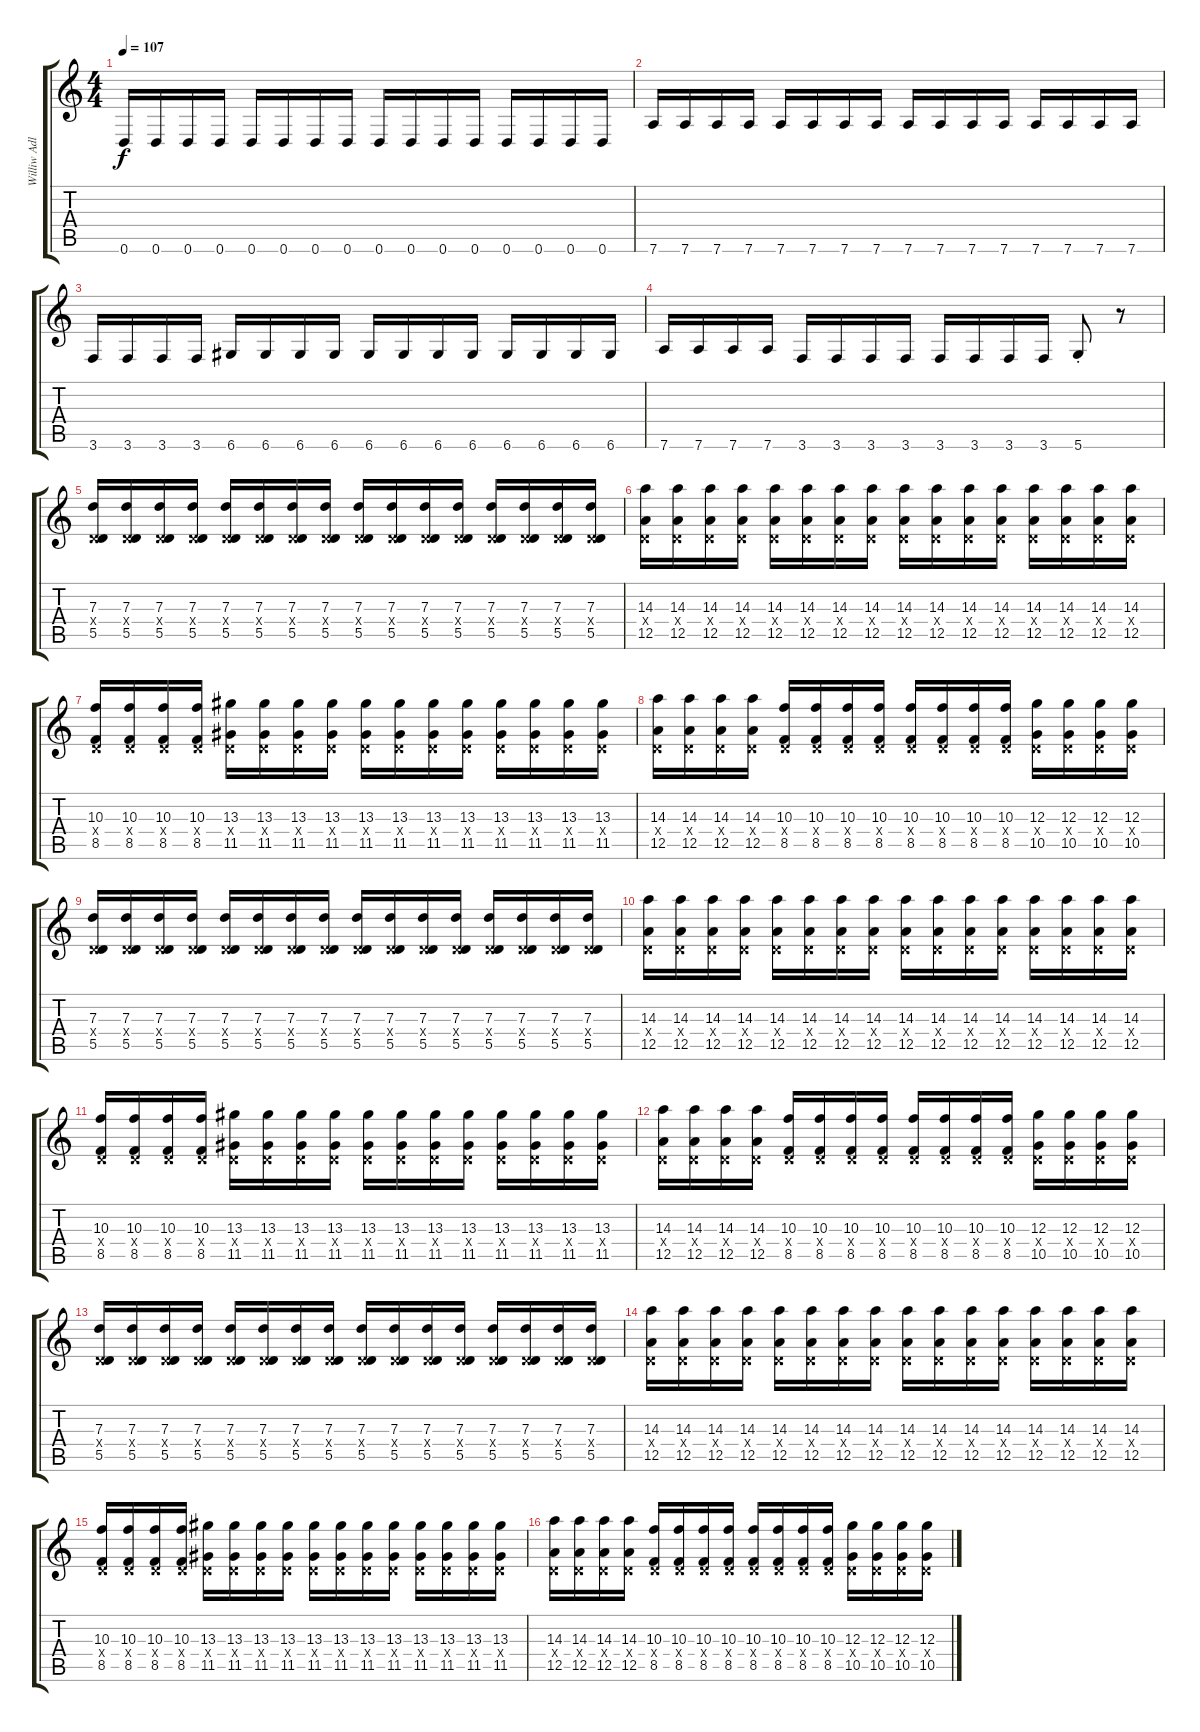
\track ("Williw Adler" "Williw Adl") {instrument distortionguitar}
\staff {score tabs}
\tuning (E4 B3 G3 D3 A2 D2) {hide}
\ts (4 4)
\tempo 107
\clef g2
\ks c
0.6.16{dy f} 0.6.16 0.6.16 0.6.16 0.6.16 0.6.16 0.6.16 0.6.16 0.6.16 0.6.16 0.6.16 0.6.16 0.6.16 0.6.16 0.6.16 0.6.16 |
7.6.16 7.6.16 7.6.16 7.6.16 7.6.16 7.6.16 7.6.16 7.6.16 7.6.16 7.6.16 7.6.16 7.6.16 7.6.16 7.6.16 7.6.16 7.6.16 |
3.6.16 3.6.16 3.6.16 3.6.16 6.6.16 6.6.16 6.6.16 6.6.16 6.6.16 6.6.16 6.6.16 6.6.16 6.6.16 6.6.16 6.6.16 6.6.16 |
7.6.16 7.6.16 7.6.16 7.6.16 3.6.16 3.6.16 3.6.16 3.6.16 3.6.16 3.6.16 3.6.16 3.6.16 5.6{st}.8 r.8 |
(7.3 0.4{x} 5.5).16 (7.3 0.4{x} 5.5).16 (7.3 0.4{x} 5.5).16 (7.3 0.4{x} 5.5).16 (7.3 0.4{x} 5.5).16 (7.3 0.4{x} 5.5).16 (7.3 0.4{x} 5.5).16 (7.3 0.4{x} 5.5).16 (7.3 0.4{x} 5.5).16 (7.3 0.4{x} 5.5).16 (7.3 0.4{x} 5.5).16 (7.3 0.4{x} 5.5).16 (7.3 0.4{x} 5.5).16 (7.3 0.4{x} 5.5).16 (7.3 0.4{x} 5.5).16 (7.3 0.4{x} 5.5).16 |
(14.3 0.4{x} 12.5).16 (14.3 0.4{x} 12.5).16 (14.3 0.4{x} 12.5).16 (14.3 0.4{x} 12.5).16 (14.3 0.4{x} 12.5).16 (14.3 0.4{x} 12.5).16 (14.3 0.4{x} 12.5).16 (14.3 0.4{x} 12.5).16 (14.3 0.4{x} 12.5).16 (14.3 0.4{x} 12.5).16 (14.3 0.4{x} 12.5).16 (14.3 0.4{x} 12.5).16 (14.3 0.4{x} 12.5).16 (14.3 0.4{x} 12.5).16 (14.3 0.4{x} 12.5).16 (14.3 0.4{x} 12.5).16 |
(10.3 0.4{x} 8.5).16 (10.3 0.4{x} 8.5).16 (10.3 0.4{x} 8.5).16 (10.3 0.4{x} 8.5).16 (13.3 0.4{x} 11.5).16 (13.3 0.4{x} 11.5).16 (13.3 0.4{x} 11.5).16 (13.3 0.4{x} 11.5).16 (13.3 0.4{x} 11.5).16 (13.3 0.4{x} 11.5).16 (13.3 0.4{x} 11.5).16 (13.3 0.4{x} 11.5).16 (13.3 0.4{x} 11.5).16 (13.3 0.4{x} 11.5).16 (13.3 0.4{x} 11.5).16 (13.3 0.4{x} 11.5).16 |
(14.3 0.4{x} 12.5).16 (14.3 0.4{x} 12.5).16 (14.3 0.4{x} 12.5).16 (14.3 0.4{x} 12.5).16 (10.3 0.4{x} 8.5).16 (10.3 0.4{x} 8.5).16 (10.3 0.4{x} 8.5).16 (10.3 0.4{x} 8.5).16 (10.3 0.4{x} 8.5).16 (10.3 0.4{x} 8.5).16 (10.3 0.4{x} 8.5).16 (10.3 0.4{x} 8.5).16 (12.3 0.4{x} 10.5).16 (12.3 0.4{x} 10.5).16 (12.3 0.4{x} 10.5).16 (12.3 0.4{x} 10.5).16 |
(7.3 0.4{x} 5.5).16 (7.3 0.4{x} 5.5).16 (7.3 0.4{x} 5.5).16 (7.3 0.4{x} 5.5).16 (7.3 0.4{x} 5.5).16 (7.3 0.4{x} 5.5).16 (7.3 0.4{x} 5.5).16 (7.3 0.4{x} 5.5).16 (7.3 0.4{x} 5.5).16 (7.3 0.4{x} 5.5).16 (7.3 0.4{x} 5.5).16 (7.3 0.4{x} 5.5).16 (7.3 0.4{x} 5.5).16 (7.3 0.4{x} 5.5).16 (7.3 0.4{x} 5.5).16 (7.3 0.4{x} 5.5).16 |
(14.3 0.4{x} 12.5).16 (14.3 0.4{x} 12.5).16 (14.3 0.4{x} 12.5).16 (14.3 0.4{x} 12.5).16 (14.3 0.4{x} 12.5).16 (14.3 0.4{x} 12.5).16 (14.3 0.4{x} 12.5).16 (14.3 0.4{x} 12.5).16 (14.3 0.4{x} 12.5).16 (14.3 0.4{x} 12.5).16 (14.3 0.4{x} 12.5).16 (14.3 0.4{x} 12.5).16 (14.3 0.4{x} 12.5).16 (14.3 0.4{x} 12.5).16 (14.3 0.4{x} 12.5).16 (14.3 0.4{x} 12.5).16 |
(10.3 0.4{x} 8.5).16 (10.3 0.4{x} 8.5).16 (10.3 0.4{x} 8.5).16 (10.3 0.4{x} 8.5).16 (13.3 0.4{x} 11.5).16 (13.3 0.4{x} 11.5).16 (13.3 0.4{x} 11.5).16 (13.3 0.4{x} 11.5).16 (13.3 0.4{x} 11.5).16 (13.3 0.4{x} 11.5).16 (13.3 0.4{x} 11.5).16 (13.3 0.4{x} 11.5).16 (13.3 0.4{x} 11.5).16 (13.3 0.4{x} 11.5).16 (13.3 0.4{x} 11.5).16 (13.3 0.4{x} 11.5).16 |
(14.3 0.4{x} 12.5).16 (14.3 0.4{x} 12.5).16 (14.3 0.4{x} 12.5).16 (14.3 0.4{x} 12.5).16 (10.3 0.4{x} 8.5).16 (10.3 0.4{x} 8.5).16 (10.3 0.4{x} 8.5).16 (10.3 0.4{x} 8.5).16 (10.3 0.4{x} 8.5).16 (10.3 0.4{x} 8.5).16 (10.3 0.4{x} 8.5).16 (10.3 0.4{x} 8.5).16 (12.3 0.4{x} 10.5).16 (12.3 0.4{x} 10.5).16 (12.3 0.4{x} 10.5).16 (12.3 0.4{x} 10.5).16 |
(7.3 0.4{x} 5.5).16 (7.3 0.4{x} 5.5).16 (7.3 0.4{x} 5.5).16 (7.3 0.4{x} 5.5).16 (7.3 0.4{x} 5.5).16 (7.3 0.4{x} 5.5).16 (7.3 0.4{x} 5.5).16 (7.3 0.4{x} 5.5).16 (7.3 0.4{x} 5.5).16 (7.3 0.4{x} 5.5).16 (7.3 0.4{x} 5.5).16 (7.3 0.4{x} 5.5).16 (7.3 0.4{x} 5.5).16 (7.3 0.4{x} 5.5).16 (7.3 0.4{x} 5.5).16 (7.3 0.4{x} 5.5).16 |
(14.3 0.4{x} 12.5).16 (14.3 0.4{x} 12.5).16 (14.3 0.4{x} 12.5).16 (14.3 0.4{x} 12.5).16 (14.3 0.4{x} 12.5).16 (14.3 0.4{x} 12.5).16 (14.3 0.4{x} 12.5).16 (14.3 0.4{x} 12.5).16 (14.3 0.4{x} 12.5).16 (14.3 0.4{x} 12.5).16 (14.3 0.4{x} 12.5).16 (14.3 0.4{x} 12.5).16 (14.3 0.4{x} 12.5).16 (14.3 0.4{x} 12.5).16 (14.3 0.4{x} 12.5).16 (14.3 0.4{x} 12.5).16 |
(10.3 0.4{x} 8.5).16 (10.3 0.4{x} 8.5).16 (10.3 0.4{x} 8.5).16 (10.3 0.4{x} 8.5).16 (13.3 0.4{x} 11.5).16 (13.3 0.4{x} 11.5).16 (13.3 0.4{x} 11.5).16 (13.3 0.4{x} 11.5).16 (13.3 0.4{x} 11.5).16 (13.3 0.4{x} 11.5).16 (13.3 0.4{x} 11.5).16 (13.3 0.4{x} 11.5).16 (13.3 0.4{x} 11.5).16 (13.3 0.4{x} 11.5).16 (13.3 0.4{x} 11.5).16 (13.3 0.4{x} 11.5).16 |
(14.3 0.4{x} 12.5).16 (14.3 0.4{x} 12.5).16 (14.3 0.4{x} 12.5).16 (14.3 0.4{x} 12.5).16 (10.3 0.4{x} 8.5).16 (10.3 0.4{x} 8.5).16 (10.3 0.4{x} 8.5).16 (10.3 0.4{x} 8.5).16 (10.3 0.4{x} 8.5).16 (10.3 0.4{x} 8.5).16 (10.3 0.4{x} 8.5).16 (10.3 0.4{x} 8.5).16 (12.3 0.4{x} 10.5).16 (12.3 0.4{x} 10.5).16 (12.3 0.4{x} 10.5).16 (12.3 0.4{x} 10.5).16
